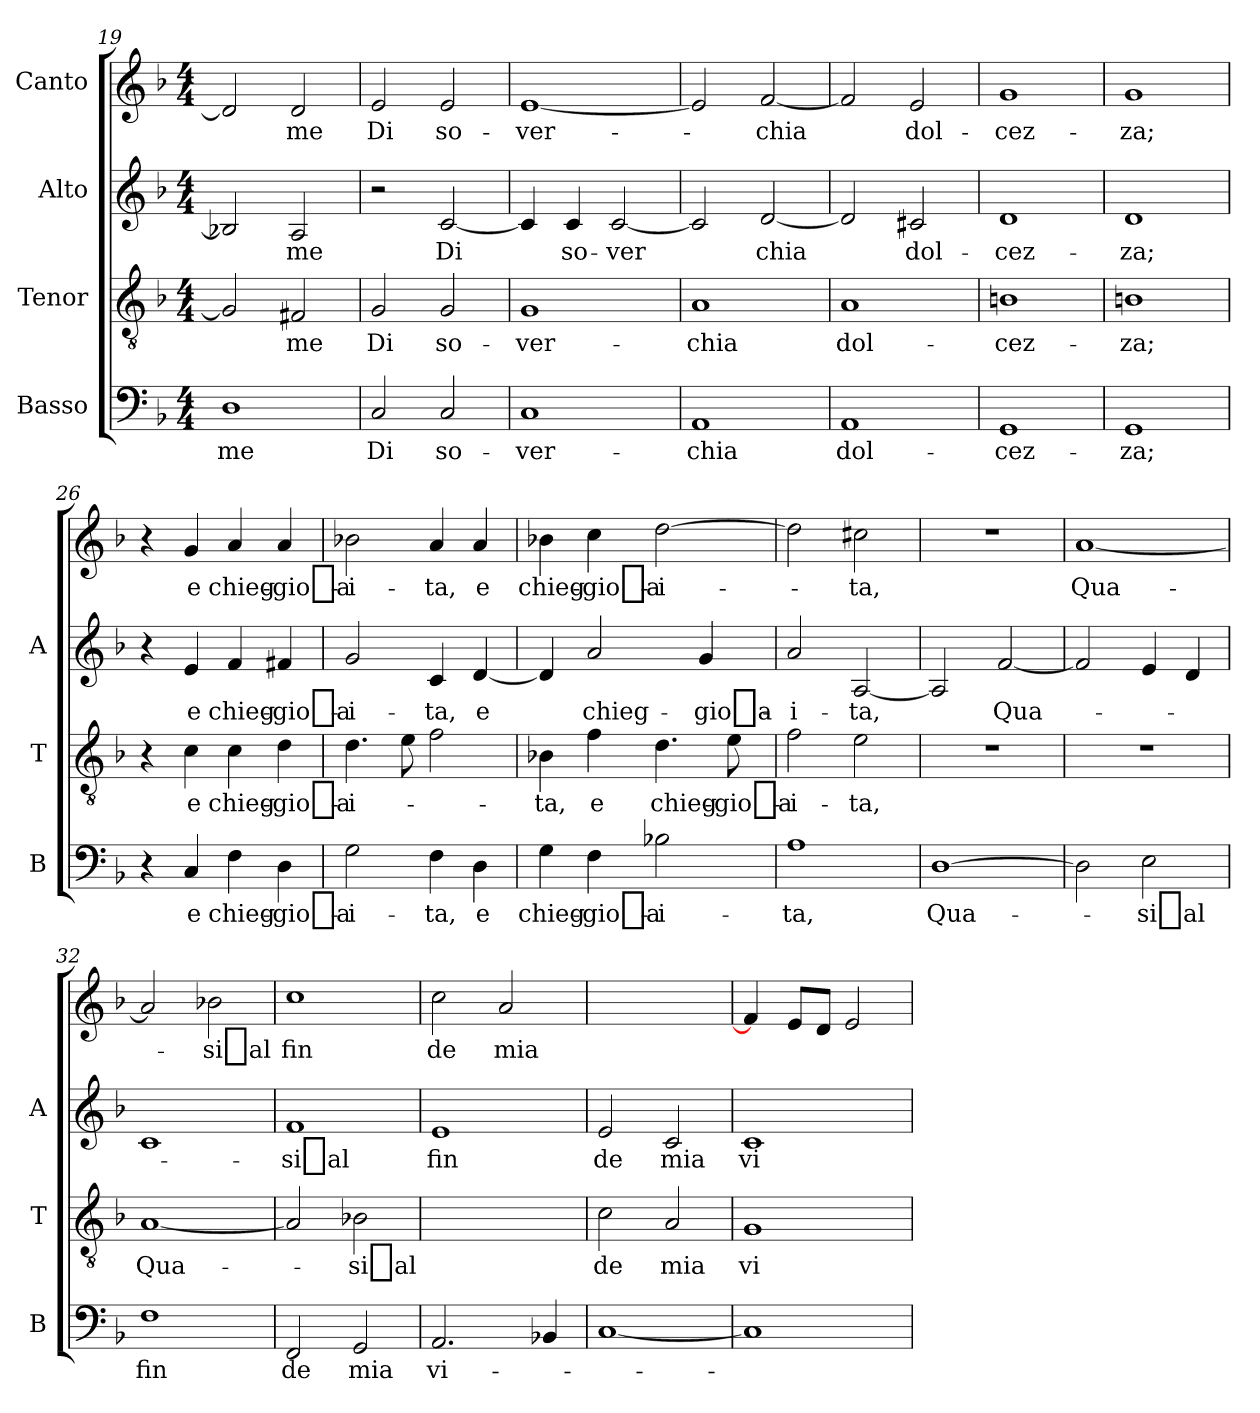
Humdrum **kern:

**kern	**text	**kern	**text	**kern	**text	**kern	**text
*part4	*part4	*part3	*part3	*part2	*part2	*part1	*part1
*staff4	*staff4	*staff3	*staff3	*staff2	*staff2	*staff1	*staff1
*I"Basso	*	*I"Tenor	*	*I"Alto	*	*I"Canto	*
*I'B	*	*I'T	*	*I'A	*	*	*
*clefF4	*	*clefGv2	*	*clefG2	*	*clefG2	*
*k[b-]	*	*k[b-]	*	*k[b-]	*	*k[b-]	*
*F:	*	*F:	*	*F:	*	*F:	*
*M4/4	*	*M4/4	*	*M4/4	*	*M4/4	*
=19	=19	=19	=19	=19	=19	=19	=19
1D	-me	2G]	.	2B-X]	.	2d]	.
.	.	2F#X	-me	2A	-me	2d	-me
=20	=20	=20	=20	=20	=20	=20	=20
2C	-Di	2G	-Di	2r	.	2e	-Di
2C	so-	2G	so-	[2c	-Di	2e	so-
=21	=21	=21	=21	=21	=21	=21	=21
1C	ver-	1G	ver-	4c]	.	[1e	ver-
.	.	.	.	4c	so-	.	.
.	.	.	.	[2c	-ver	.	.
=22	=22	=22	=22	=22	=22	=22	=22
1AA	-chia	1A	-chia	2c]	.	2e]	.
.	.	.	.	[2d	-chia	[2f	-chia
=23	=23	=23	=23	=23	=23	=23	=23
1AA	dol-	1A	dol-	2d]	.	2f]	.
.	.	.	.	2c#X	dol-	2e	dol-
=24	=24	=24	=24	=24	=24	=24	=24
1GG	cez-	1B	cez-	1d	cez-	1g	cez-
=25	=25	=25	=25	=25	=25	=25	=25
1GG	-za;	1B	-za;	1d	-za;	1g	-za;
=26	=26	=26	=26	=26	=26	=26	=26
4r	.	4r	.	4r	.	4r	.
4C	-e	4c	-e	4e	-e	4g	-e
4F	chieg-	4c	chieg-	4f	chieg-	4a	chieg-
4D	gio_a-	4d	gio_a-	4f#X	gio_a-	4a	gio_a-
=27	=27	=27	=27	=27	=27	=27	=27
2G	i-	4.d	i-	2g	i-	2b-X	i-
.	.	8e	.	.	.	.	.
4F	-ta,	2f	.	4c	-ta,	4a	-ta,
4D	-e	.	.	[4d	-e	4a	-e
=28	=28	=28	=28	=28	=28	=28	=28
4G	chieg-	4B-X	-ta,	4d]	.	4b-X	chieg-
4F	gio_a-	4f	-e	2a	chieg-	4cc	gio_a-
2B-X	i-	4.d	chieg-	.	.	[2dd	i-
.	.	.	.	4g	gio_a-	.	.
.	.	8e	gio_a-	.	.	.	.
=29	=29	=29	=29	=29	=29	=29	=29
1A	-ta,	2f	i-	2a	i-	2dd]	.
.	.	2e	-ta,	[2A	-ta,	2cc#X	-ta,
=30	=30	=30	=30	=30	=30	=30	=30
[1D	Qua-	1r	.	2A]	.	1r	.
.	.	.	.	[2f	Qua-	.	.
=31	=31	=31	=31	=31	=31	=31	=31
2D]	.	1r	.	2f]	.	[1a	Qua-
2E	-si_al	.	.	4e	.	.	.
.	.	.	.	4d	.	.	.
=32	=32	=32	=32	=32	=32	=32	=32
1F	-fin	[1A	Qua-	1c	.	2a]	.
.	.	.	.	.	.	2b-X	-si_al
=33	=33	=33	=33	=33	=33	=33	=33
2FF	-de	2A]	.	1f	-si_al	1cc	-fin
2GG	-mia	2B-X	-si_al	.	.	.	.
=34	=34	=34	=34	=34	=34	=34	=34
2.AA	vi-	1ryy	.	1e	-fin	2cc	-de
.	.	.	.	.	.	2a	-mia
4BB-X	.	.	.	.	.	.	.
=35	=35	=35	=35	=35	=35	=35	=35
[1C	.	2c	-de	2e	-de	1ryy	.
.	.	2A	-mia	2c	-mia	.	.
=36	=36	=36	=36	=36	=36	=36	=36
1C]	.	1G	vi-	1c	vi-	4f]	.
.	.	.	.	.	.	8eL	.
.	.	.	.	.	.	8dJ	.
.	.	.	.	.	.	2e	.
=	=	=	=	=	=	=	=
*-	*-	*-	*-	*-	*-	*-	*-
